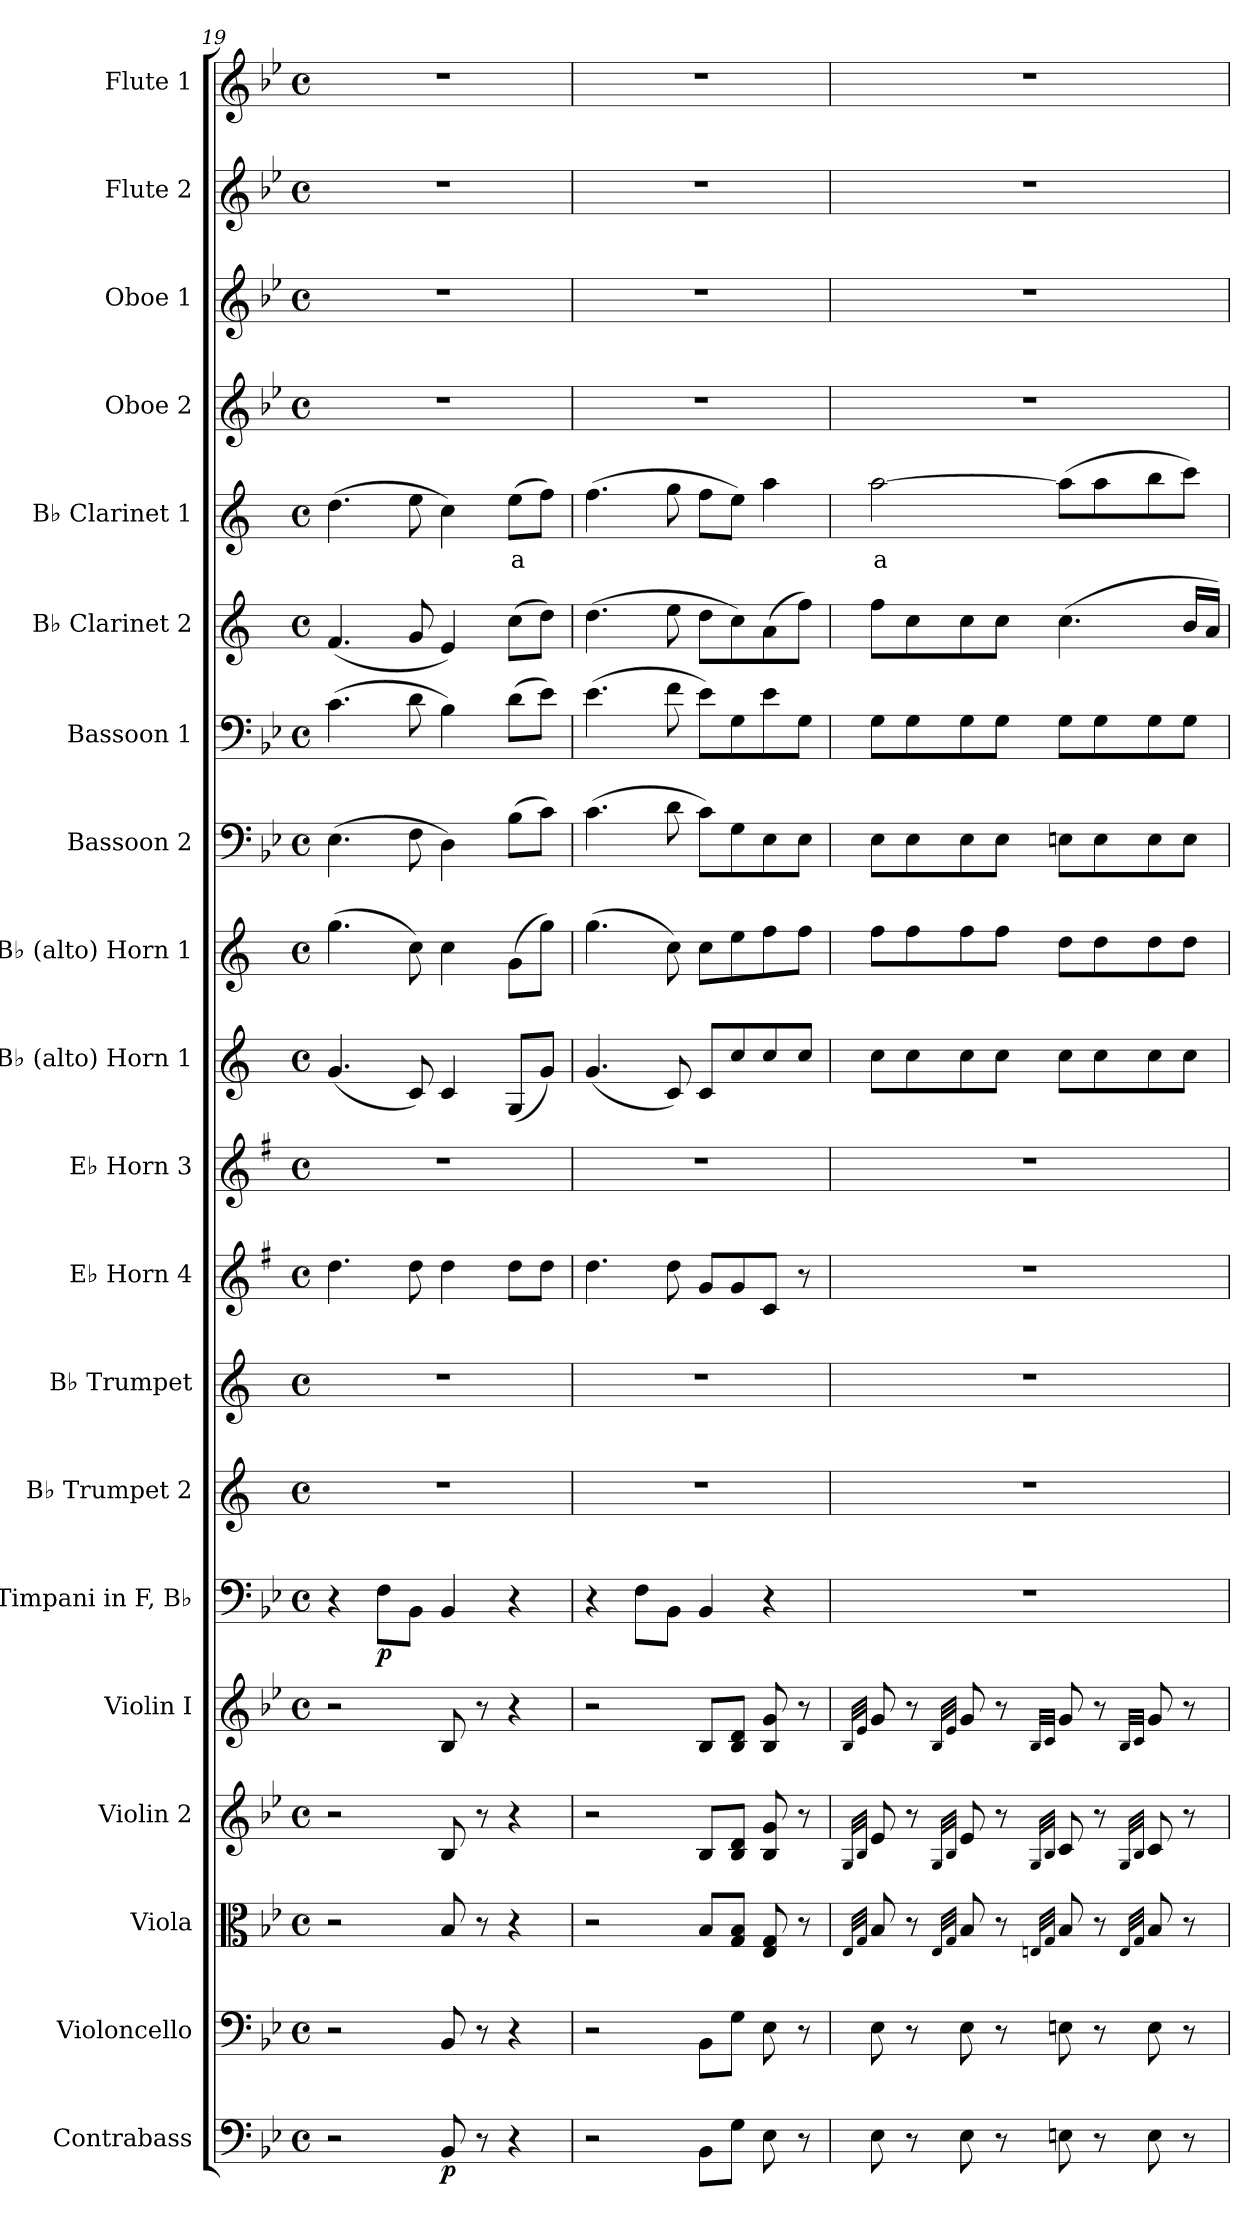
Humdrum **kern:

**kern	**dynam	**kern	**kern	**kern	**kern	**kern	**dynam	**kern	**kern	**kern	**kern	**kern	**kern	**kern	**kern	**kern	**kern	**text	**kern	**kern	**kern	**kern
*part20	*part20	*part19	*part18	*part17	*part16	*part15	*part15	*part14	*part13	*part12	*part11	*part10	*part9	*part8	*part7	*part6	*part5	*part5	*part4	*part3	*part2	*part1
*staff20	*staff20	*staff19	*staff18	*staff17	*staff16	*staff15	*staff15	*staff14	*staff13	*staff12	*staff11	*staff10	*staff9	*staff8	*staff7	*staff6	*staff5	*staff5	*staff4	*staff3	*staff2	*staff1
*I"Contrabass	*	*I"Violoncello	*I"Viola	*I"Violin 2	*I"Violin I	*I"Timpani in F, B♭	*	*I"B♭ Trumpet 2	*I"B♭ Trumpet	*I"E♭ Horn 4	*I"E♭ Horn 3	*I"B♭ (alto) Horn 1	*I"B♭ (alto) Horn 1	*I"Bassoon 2	*I"Bassoon 1	*I"B♭ Clarinet 2	*I"B♭ Clarinet 1	*	*I"Oboe 2	*I"Oboe 1	*I"Flute 2	*I"Flute 1
*I'Cb	*	*I'Vc	*I'Vla	*I'Vl 2	*I'Vl 1	*I'Timp	*	*I'Tpt 2	*I'Tpt 1	*I'Hn 4	*I'Hn 3	*I'Hn 2	*I'Hn 1	*I'Bsn 2	*I'Bsn 1	*I'Cl 2	*I'Cl 1	*	*I'Ob 2	*I'Ob 1	*I'Fl 2	*I'Fl 1
*clefF4	*	*clefF4	*clefC3	*clefG2	*clefG2	*clefF4	*	*clefG2	*clefG2	*clefG2	*clefG2	*clefG2	*clefG2	*clefF4	*clefF4	*clefG2	*clefG2	*	*clefG2	*clefG2	*clefG2	*clefG2
*ITrd7c12	*	*	*	*	*	*	*	*ITrd1c2	*ITrd1c2	*ITrd5c9	*ITrd5c9	*ITrd1c2	*ITrd1c2	*	*	*ITrd1c2	*ITrd1c2	*	*	*	*	*
*k[b-e-]	*	*k[b-e-]	*k[b-e-]	*k[b-e-]	*k[b-e-]	*k[b-e-]	*	*k[b-e-]	*k[b-e-]	*k[b-e-]	*k[b-e-]	*k[b-e-]	*k[b-e-]	*k[b-e-]	*k[b-e-]	*k[b-e-]	*k[b-e-]	*	*k[b-e-]	*k[b-e-]	*k[b-e-]	*k[b-e-]
*M4/4	*	*M4/4	*M4/4	*M4/4	*M4/4	*M4/4	*	*M4/4	*M4/4	*M4/4	*M4/4	*M4/4	*M4/4	*M4/4	*M4/4	*M4/4	*M4/4	*	*M4/4	*M4/4	*M4/4	*M4/4
*met(c)	*	*met(c)	*met(c)	*met(c)	*met(c)	*met(c)	*	*met(c)	*met(c)	*met(c)	*met(c)	*met(c)	*met(c)	*met(c)	*met(c)	*met(c)	*met(c)	*	*met(c)	*met(c)	*met(c)	*met(c)
=19	=19	=19	=19	=19	=19	=19	=19	=19	=19	=19	=19	=19	=19	=19	=19	=19	=19	=19	=19	=19	=19	=19
2r	.	2r	2r	2r	2r	4r	.	1r	1r	4.f\	1r	(4.f/	(4.ff\	(4.E-\	(4.c\	(4.e-/	(4.cc\	.	1r	1r	1r	1r
!	!	!	!	!	!	!	!LO:DY:b	!	!	!	!	!	!	!	!	!	!	!	!	!	!	!
.	.	.	.	.	.	8F\L	p	.	.	.	.	.	.	.	.	.	.	.	.	.	.	.
.	.	.	.	.	.	8BB-\J	.	.	.	8f\	.	8B-/)	8b-\)	8F\	8d\	8f/	8dd\	.	.	.	.	.
!	!LO:DY:b	!	!	!	!	!	!	!	!	!	!	!	!	!	!	!	!	!	!	!	!	!
8BBB-/	p	8BB-/	8B-/	8B-/	8B-/	4BB-/	.	.	.	4f\	.	4B-/	4b-\	4D\)	4B-\)	4d/)	4b-\)	.	.	.	.	.
8r	.	8r	8r	8r	8r	.	.	.	.	.	.	.	.	.	.	.	.	.	.	.	.	.
!	!	!	!	!	!	!	!	!	!	!	!	!	!	!	!	!	!	!LO:LY:b:color=#FF0000	!	!	!	!
4r	.	4r	4r	4r	4r	4r	.	.	.	8f\L	.	(8F/L	(8f\L	(8B-\L	(8d\L	(8b-\L	(8dd\L	a	.	.	.	.
.	.	.	.	.	.	.	.	.	.	8f\J	.	8f/J)	8ff\J)	8c\J)	8e-\J)	8cc\J)	8ee-\J)	.	.	.	.	.
=20	=20	=20	=20	=20	=20	=20	=20	=20	=20	=20	=20	=20	=20	=20	=20	=20	=20	=20	=20	=20	=20	=20
2r	.	2r	2r	2r	2r	4r	.	1r	1r	4.f\	1r	(4.f/	(4.ff\	(4.c\	(4.e-\	(4.cc\	(4.ee-\	.	1r	1r	1r	1r
.	.	.	.	.	.	8F\L	.	.	.	.	.	.	.	.	.	.	.	.	.	.	.	.
.	.	.	.	.	.	8BB-\J	.	.	.	8f\	.	8B-/)	8b-\)	8d\	8f\	8dd\	8ff\	.	.	.	.	.
8BBB-\L	.	8BB-\L	8B-/L	8B-/L	8B-/L	4BB-/	.	.	.	8B-/L	.	8B-/L	8b-\L	8c\L)	8e-\L)	8cc\L	8ee-\L	.	.	.	.	.
8GG\J	.	8G\J	8G/ 8B-/J	8B-/ 8d/J	8B-/ 8d/J	.	.	.	.	8B-/	.	8b-/	8dd\	8G\	8G\	8b-\)	8dd\J)	.	.	.	.	.
8EE-\	.	8E-\	8E-/ 8G/	8B-/ 8g/	8B-/ 8g/	4r	.	.	.	8E-/J	.	8b-/	8ee-\	8E-\	8e-\	(8g\	4gg\	.	.	.	.	.
8r	.	8r	8r	8r	8r	.	.	.	.	8r	.	8b-/J	8ee-\J	8E-\J	8G\J	8ee-\J)	.	.	.	.	.	.
=21	=21	=21	=21	=21	=21	=21	=21	=21	=21	=21	=21	=21	=21	=21	=21	=21	=21	=21	=21	=21	=21	=21
.	.	.	32qE-/LLL	32qG/LLL	32qB-/LLL	.	.	.	.	.	.	.	.	.	.	.	.	.	.	.	.	.
.	.	.	32qG/JJJ	32qB-/JJJ	32qe-/JJJ	.	.	.	.	.	.	.	.	.	.	.	.	.	.	.	.	.
!	!	!	!	!	!	!	!	!	!	!	!	!	!	!	!	!	!	!LO:LY:b:color=#FF0000	!	!	!	!
8EE-\	.	8E-\	8B-/	8e-/	8g/	1r	.	1r	1r	1r	1r	8b-\L	8ee-\L	8E-\L	8G\L	8ee-\L	[2gg\	a	1r	1r	1r	1r
8r	.	8r	8r	8r	8r	.	.	.	.	.	.	8b-\	8ee-\	8E-\	8G\	8b-\	.	.	.	.	.	.
.	.	.	32qE-/LLL	32qG/LLL	32qB-/LLL	.	.	.	.	.	.	.	.	.	.	.	.	.	.	.	.	.
.	.	.	32qG/JJJ	32qB-/JJJ	32qe-/JJJ	.	.	.	.	.	.	.	.	.	.	.	.	.	.	.	.	.
8EE-\	.	8E-\	8B-/	8e-/	8g/	.	.	.	.	.	.	8b-\	8ee-\	8E-\	8G\	8b-\	.	.	.	.	.	.
8r	.	8r	8r	8r	8r	.	.	.	.	.	.	8b-\J	8ee-\J	8E-\J	8G\J	8b-\J	.	.	.	.	.	.
.	.	.	32qEn/LLL	32qG/LLL	32qB-/LLL	.	.	.	.	.	.	.	.	.	.	.	.	.	.	.	.	.
.	.	.	32qG/JJJ	32qB-/JJJ	32qc/JJJ	.	.	.	.	.	.	.	.	.	.	.	.	.	.	.	.	.
8EEn\	.	8En\	8B-/	8c/	8g/	.	.	.	.	.	.	8b-\L	8cc\L	8En\L	8G\L	(4.b-\	(8gg\L]	.	.	.	.	.
8r	.	8r	8r	8r	8r	.	.	.	.	.	.	8b-\	8cc\	8E\	8G\	.	8gg\	.	.	.	.	.
.	.	.	32qE/LLL	32qG/LLL	32qB-/LLL	.	.	.	.	.	.	.	.	.	.	.	.	.	.	.	.	.
.	.	.	32qG/JJJ	32qB-/JJJ	32qc/JJJ	.	.	.	.	.	.	.	.	.	.	.	.	.	.	.	.	.
8EE\	.	8E\	8B-/	8c/	8g/	.	.	.	.	.	.	8b-\	8cc\	8E\	8G\	.	8aa\	.	.	.	.	.
8r	.	8r	8r	8r	8r	.	.	.	.	.	.	8b-\J	8cc\J	8E\J	8G\J	16a/LL	8bb-\J)	.	.	.	.	.
.	.	.	.	.	.	.	.	.	.	.	.	.	.	.	.	16g/JJ)	.	.	.	.	.	.
=	=	=	=	=	=	=	=	=	=	=	=	=	=	=	=	=	=	=	=	=	=	=
*-	*-	*-	*-	*-	*-	*-	*-	*-	*-	*-	*-	*-	*-	*-	*-	*-	*-	*-	*-	*-	*-	*-
